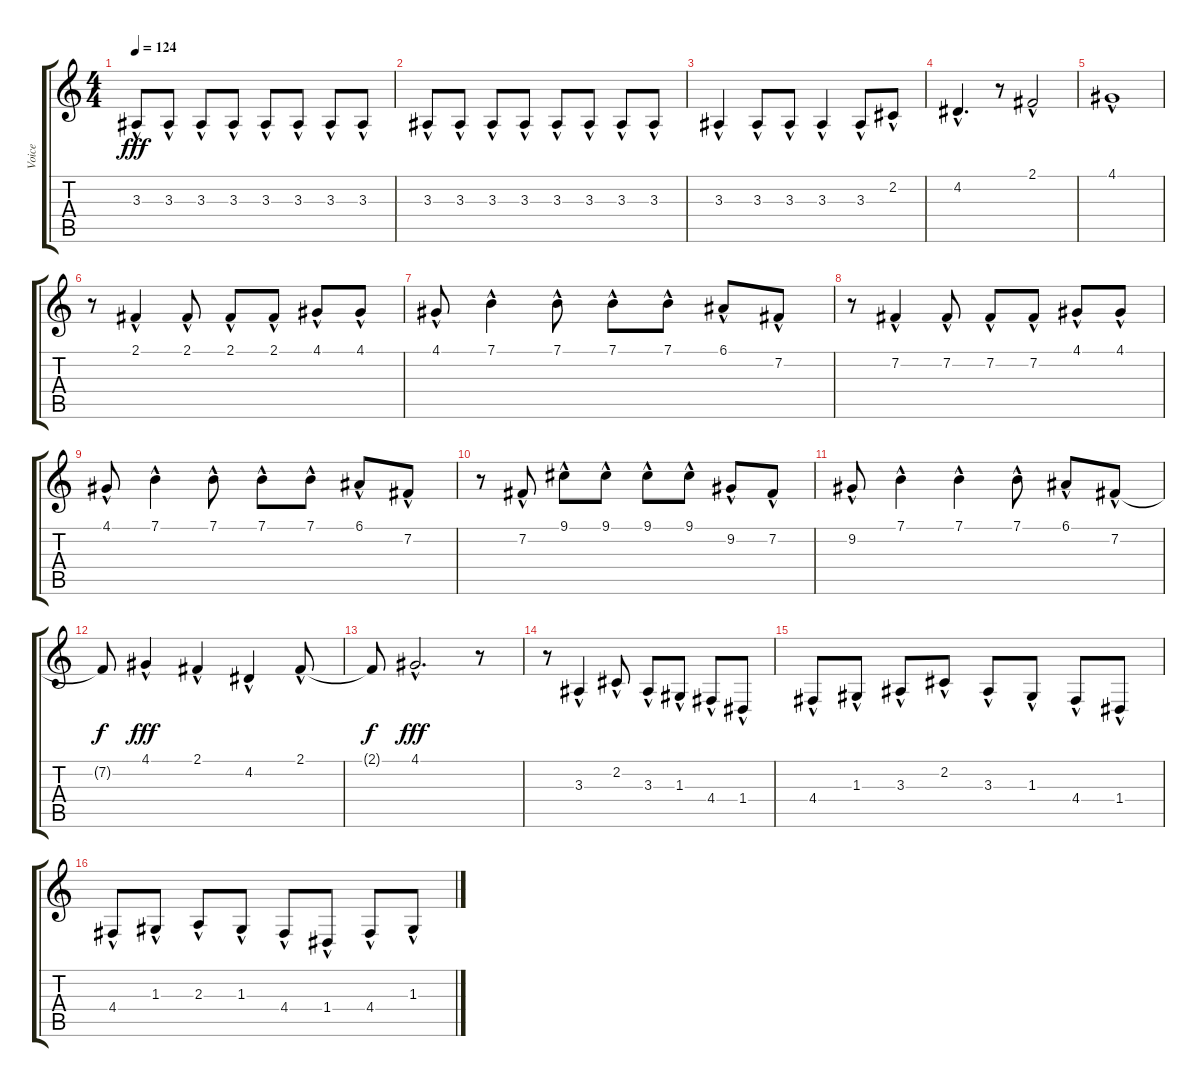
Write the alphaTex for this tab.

\track ("Voice" "Voice") {instrument choiraahs}
\staff {score tabs}
\tuning (E4 B3 G3 D3 A2 E2) {hide}
\ts (4 4)
\tempo 124
\clef g2
\ks c
3.3{hac}.8{dy fff} 3.3{hac}.8 3.3{hac}.8 3.3{hac}.8 3.3{hac}.8 3.3{hac}.8 3.3{hac}.8 3.3{hac}.8 |
3.3{hac}.8 3.3{hac}.8 3.3{hac}.8 3.3{hac}.8 3.3{hac}.8 3.3{hac}.8 3.3{hac}.8 3.3{hac}.8 |
3.3{hac}.4 3.3{hac}.8 3.3{hac}.8 3.3{hac}.4 3.3{hac}.8 2.2{hac}.8 |
4.2{hac}.4{d} r.8 2.1{hac}.2 |
4.1{hac}.1 |
r.8 2.1{hac}.4 2.1{hac}.8 2.1{hac}.8 2.1{hac}.8 4.1{hac}.8 4.1{hac}.8 |
4.1{hac}.8 7.1{hac}.4 7.1{hac}.8 7.1{hac}.8 7.1{hac}.8 6.1{hac}.8 7.2{hac}.8 |
r.8 7.2{hac}.4 7.2{hac}.8 7.2{hac}.8 7.2{hac}.8 4.1{hac}.8 4.1{hac}.8 |
4.1{hac}.8 7.1{hac}.4 7.1{hac}.8 7.1{hac}.8 7.1{hac}.8 6.1{hac}.8 7.2{hac}.8 |
r.8 7.2{hac}.8 9.1{hac}.8 9.1{hac}.8 9.1{hac}.8 9.1{hac}.8 9.2{hac}.8 7.2{hac}.8 |
9.2{hac}.8 7.1{hac}.4 7.1{hac}.4 7.1{hac}.8 6.1{hac}.8 7.2{hac}.8 |
7.2{t}.8{dy f} 4.1{hac}.4{dy fff} 2.1{hac}.4 4.2{hac}.4 2.1{hac}.8 |
2.1{t}.8{dy f} 4.1{hac}.2{d dy fff} r.8 |
r.8 3.3{hac}.4 2.2{hac}.8 3.3{hac}.8 1.3{hac}.8 4.4{hac}.8 1.4{hac}.8 |
4.4{hac}.8 1.3{hac}.8 3.3{hac}.8 2.2{hac}.8 3.3{hac}.8 1.3{hac}.8 4.4{hac}.8 1.4{hac}.8 |
4.4{hac}.8 1.3{hac}.8 2.3{hac}.8 1.3{hac}.8 4.4{hac}.8 1.4{hac}.8 4.4{hac}.8 1.3{hac}.8
